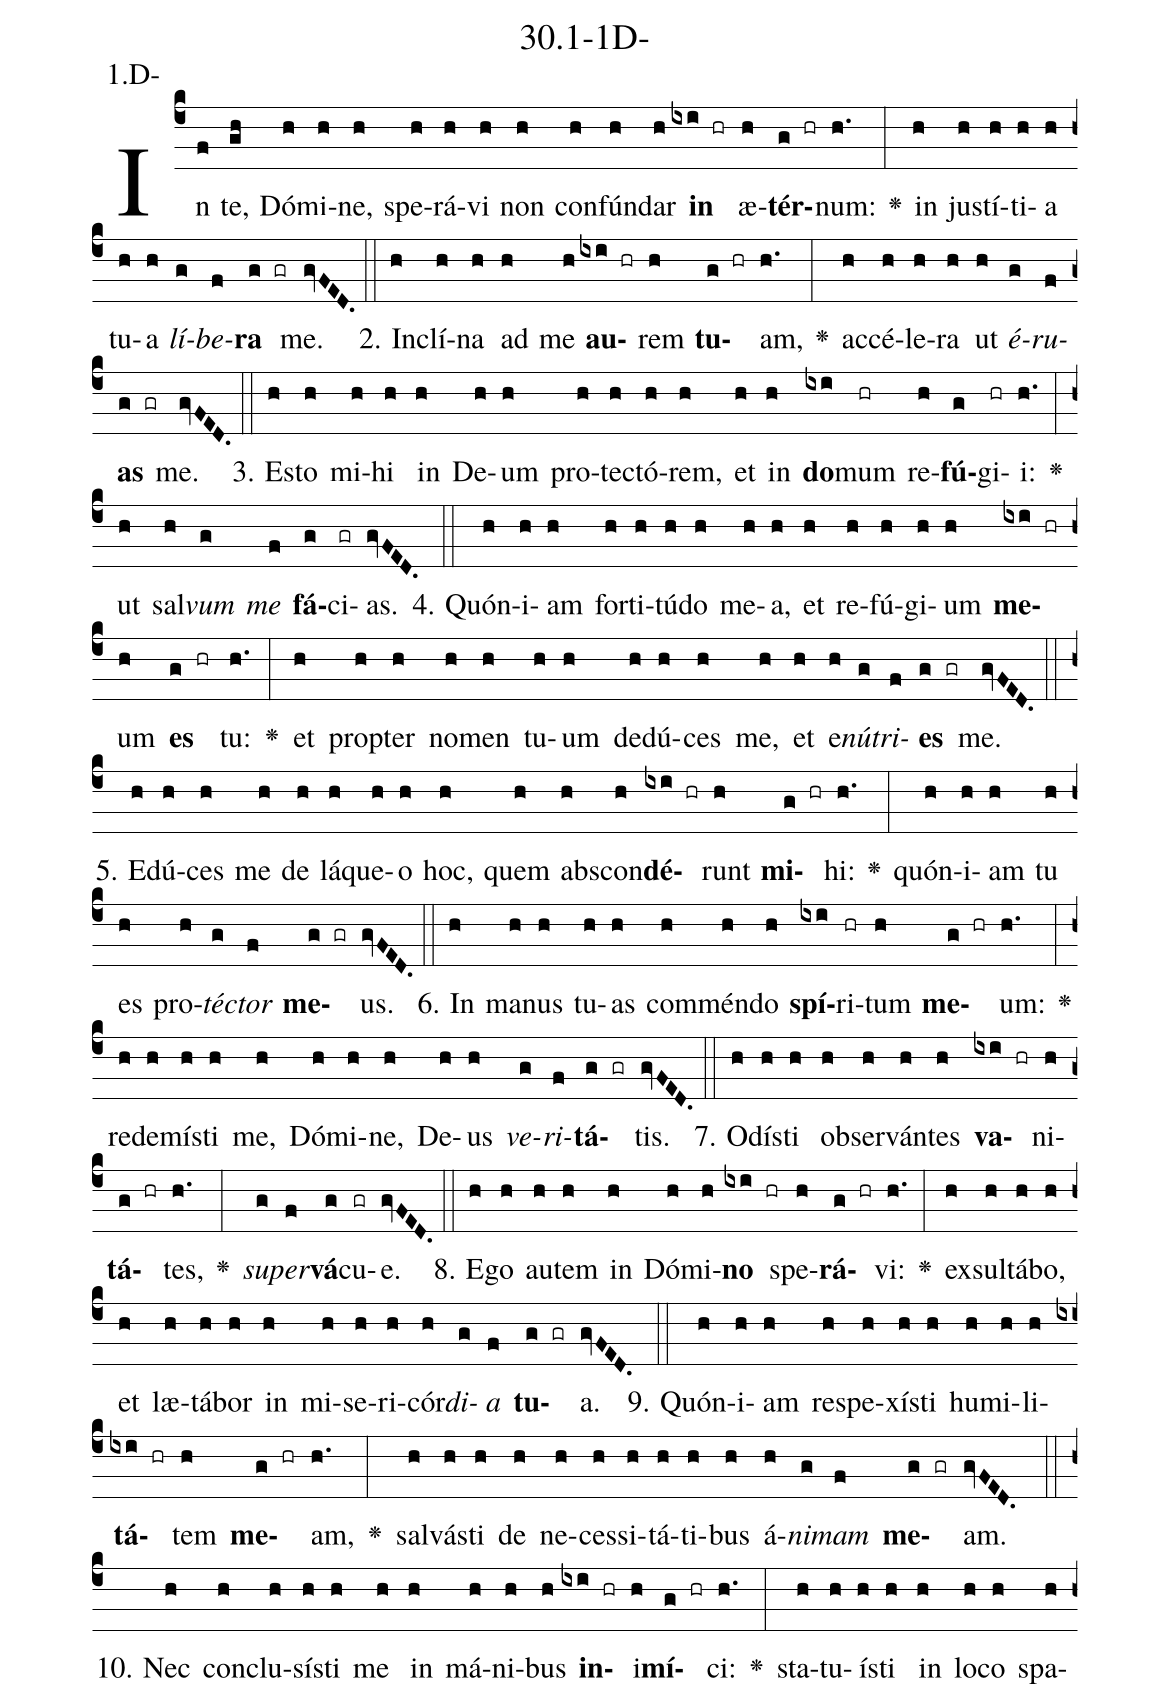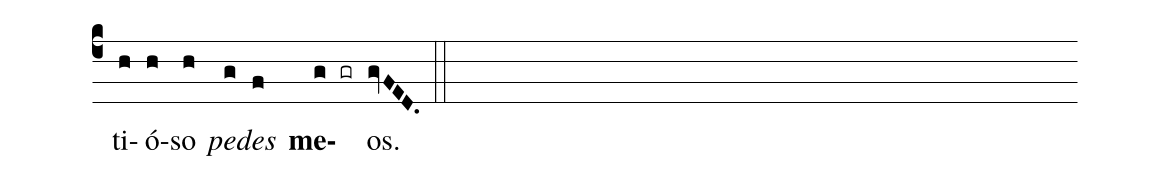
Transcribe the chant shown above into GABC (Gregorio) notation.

name: 30.1-1D-;
annotation: 1.D-;
%%
(c4)In(f) te,(gh) Dó(h)mi(h)ne,(h) spe(h)rá(h)vi(h) non(h) con(h)fún(h)dar(h) <b>in</b>(ixi hr) æ(h)<b>tér</b>(g hr)num:(h.) <v>\greheightstar</v>(:) in(h) jus(h)tí(h)ti(h)a(h) tu(h)a(h) <i>lí</i>(g)<i>be</i>(f)<b>ra</b>(g gr) me.(gvFED.) (::)
2. In(h)clí(h)na(h) ad(h) me(h) <b>au</b>(ixi hr)rem(h) <b>tu</b>(g hr)am,(h.) <v>\greheightstar</v>(:) ac(h)cé(h)le(h)ra(h) ut(h) <i>é</i>(g)<i>ru</i>(f)<b>as</b>(g gr) me.(gvFED.) (::)
3. Es(h)to(h) mi(h)hi(h) in(h) De(h)um(h) pro(h)tec(h)tó(h)rem,(h) et(h) in(h) <b>do</b>(ixi)mum(hr) re(h)<b>fú</b>(g)gi(hr)i:(h.) <v>\greheightstar</v>(:) ut(h) sal(h)<i>vum</i>(g) <i>me</i>(f) <b>fá</b>(g)ci(gr)as.(gvFED.) (::)
4. Quón(h)i(h)am(h) for(h)ti(h)tú(h)do(h) me(h)a,(h) et(h) re(h)fú(h)gi(h)um(h) <b>me</b>(ixi hr)um(h) <b>es</b>(g hr) tu:(h.) <v>\greheightstar</v>(:) et(h) prop(h)ter(h) no(h)men(h) tu(h)um(h) de(h)dú(h)ces(h) me,(h) et(h) e(h)<i>nú</i>(g)<i>tri</i>(f)<b>es</b>(g gr) me.(gvFED.) (::)
5. E(h)dú(h)ces(h) me(h) de(h) lá(h)que(h)o(h) hoc,(h) quem(h) abs(h)con(h)<b>dé</b>(ixi hr)runt(h) <b>mi</b>(g hr)hi:(h.) <v>\greheightstar</v>(:) quón(h)i(h)am(h) tu(h) es(h) pro(h)<i>téc</i>(g)<i>tor</i>(f) <b>me</b>(g gr)us.(gvFED.) (::)
6. In(h) ma(h)nus(h) tu(h)as(h) com(h)mén(h)do(h) <b>spí</b>(ixi)ri(hr)tum(h) <b>me</b>(g hr)um:(h.) <v>\greheightstar</v>(:) red(h)e(h)mís(h)ti(h) me,(h) Dó(h)mi(h)ne,(h) De(h)us(h) <i>ve</i>(g)<i>ri</i>(f)<b>tá</b>(g gr)tis.(gvFED.) (::)
7. O(h)dís(h)ti(h) ob(h)ser(h)ván(h)tes(h) <b>va</b>(ixi hr)ni(h)<b>tá</b>(g hr)tes,(h.) <v>\greheightstar</v>(:) <i>su</i>(g)<i>per</i>(f)<b>vá</b>(g)cu(gr)e.(gvFED.) (::)
8. E(h)go(h) au(h)tem(h) in(h) Dó(h)mi(h)<b>no</b>(ixi hr) spe(h)<b>rá</b>(g hr)vi:(h.) <v>\greheightstar</v>(:) ex(h)sul(h)tá(h)bo,(h) et(h) læ(h)tá(h)bor(h) in(h) mi(h)se(h)ri(h)cór(h)<i>di</i>(g)<i>a</i>(f) <b>tu</b>(g gr)a.(gvFED.) (::)
9. Quón(h)i(h)am(h) re(h)spe(h)xís(h)ti(h) hu(h)mi(h)li(h)<b>tá</b>(ixi hr)tem(h) <b>me</b>(g hr)am,(h.) <v>\greheightstar</v>(:) sal(h)vás(h)ti(h) de(h) ne(h)ces(h)si(h)tá(h)ti(h)bus(h) á(h)<i>ni</i>(g)<i>mam</i>(f) <b>me</b>(g gr)am.(gvFED.) (::)
10. Nec(h) con(h)clu(h)sís(h)ti(h) me(h) in(h) má(h)ni(h)bus(h) <b>in</b>(ixi hr)i(h)<b>mí</b>(g hr)ci:(h.) <v>\greheightstar</v>(:) sta(h)tu(h)ís(h)ti(h) in(h) lo(h)co(h) spa(h)ti(h)ó(h)so(h) <i>pe</i>(g)<i>des</i>(f) <b>me</b>(g gr)os.(gvFED.) (::)
